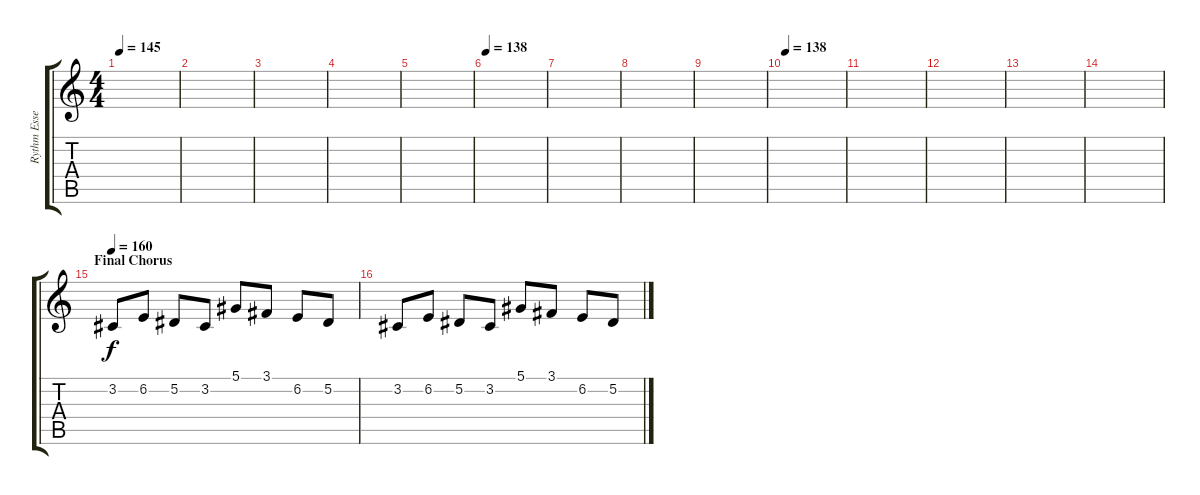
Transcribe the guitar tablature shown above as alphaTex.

\track ("Rythm Essemble (Everton Andrade)" "Rythm Esse") {instrument stringensemble1}
\staff {score tabs}
\tuning (Eb4 Bb3 Gb3 Db3 Ab2 Eb2) {hide}
\ts (4 4)
\tempo 145
\clef g2
\ks c
|
|
|
|
|
\tempo 138
|
|
|
|
\tempo 138
|
|
|
|
|
\section ("" "Final Chorus")
\tempo 160
3.2.8 6.2.8 5.2.8 3.2.8 5.1.8 3.1.8 6.2.8 5.2.8 |
3.2.8 6.2.8 5.2.8 3.2.8 5.1.8 3.1.8 6.2.8 5.2.8
